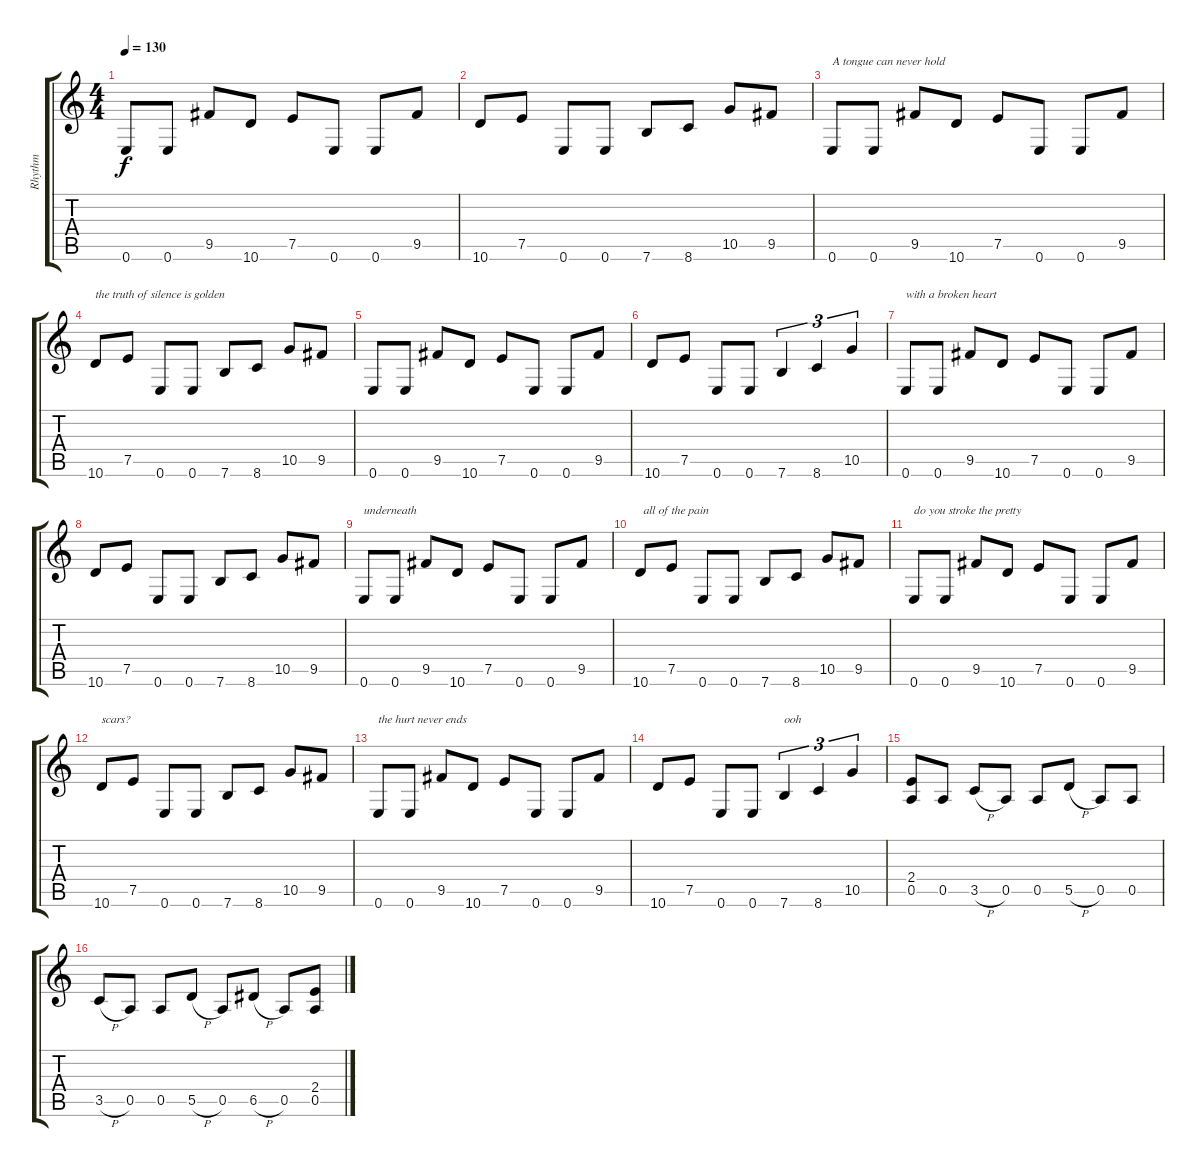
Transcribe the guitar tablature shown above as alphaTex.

\track ("Rhythm" "Rhythm") {instrument distortionguitar}
\staff {score tabs}
\tuning (E4 B3 G3 D3 A2 E2) {hide}
\ts (4 4)
\tempo 130
\clef g2
\ks c
0.6.8{dy f} 0.6.8 9.5.8 10.6.8 7.5.8 0.6.8 0.6.8 9.5.8 |
10.6.8 7.5.8 0.6.8 0.6.8 7.6.8 8.6.8 10.5.8 9.5.8 |
0.6.8{txt "A tongue can never hold"} 0.6.8 9.5.8 10.6.8 7.5.8 0.6.8 0.6.8 9.5.8 |
10.6.8{txt "the truth of silence is golden"} 7.5.8 0.6.8 0.6.8 7.6.8 8.6.8 10.5.8 9.5.8 |
0.6.8 0.6.8 9.5.8 10.6.8 7.5.8 0.6.8 0.6.8 9.5.8 |
10.6.8 7.5.8 0.6.8 0.6.8 7.6.4{tu (3 2)} 8.6.4{tu (3 2)} 10.5.4{tu (3 2)} |
0.6.8{txt "with a broken heart"} 0.6.8 9.5.8 10.6.8 7.5.8 0.6.8 0.6.8 9.5.8 |
10.6.8 7.5.8 0.6.8 0.6.8 7.6.8 8.6.8 10.5.8 9.5.8 |
0.6.8{txt "underneath"} 0.6.8 9.5.8 10.6.8 7.5.8 0.6.8 0.6.8 9.5.8 |
10.6.8{txt " all of the pain"} 7.5.8 0.6.8 0.6.8 7.6.8 8.6.8 10.5.8 9.5.8 |
0.6.8{txt "do you stroke the pretty"} 0.6.8 9.5.8 10.6.8 7.5.8 0.6.8 0.6.8 9.5.8 |
10.6.8{txt "scars?"} 7.5.8 0.6.8 0.6.8 7.6.8 8.6.8 10.5.8 9.5.8 |
0.6.8{txt "the hurt never ends"} 0.6.8 9.5.8 10.6.8 7.5.8 0.6.8 0.6.8 9.5.8 |
10.6.8 7.5.8 0.6.8 0.6.8 7.6.4{tu (3 2) txt "ooh"} 8.6.4{tu (3 2)} 10.5.4{tu (3 2)} |
(2.4 0.5).8 0.5.8 3.5{h}.8 0.5.8 0.5.8 5.5{h}.8 0.5.8 0.5.8 |
3.5{h}.8 0.5.8 0.5.8 5.5{h}.8 0.5.8 6.5{h}.8 0.5.8 (2.4 0.5).8
